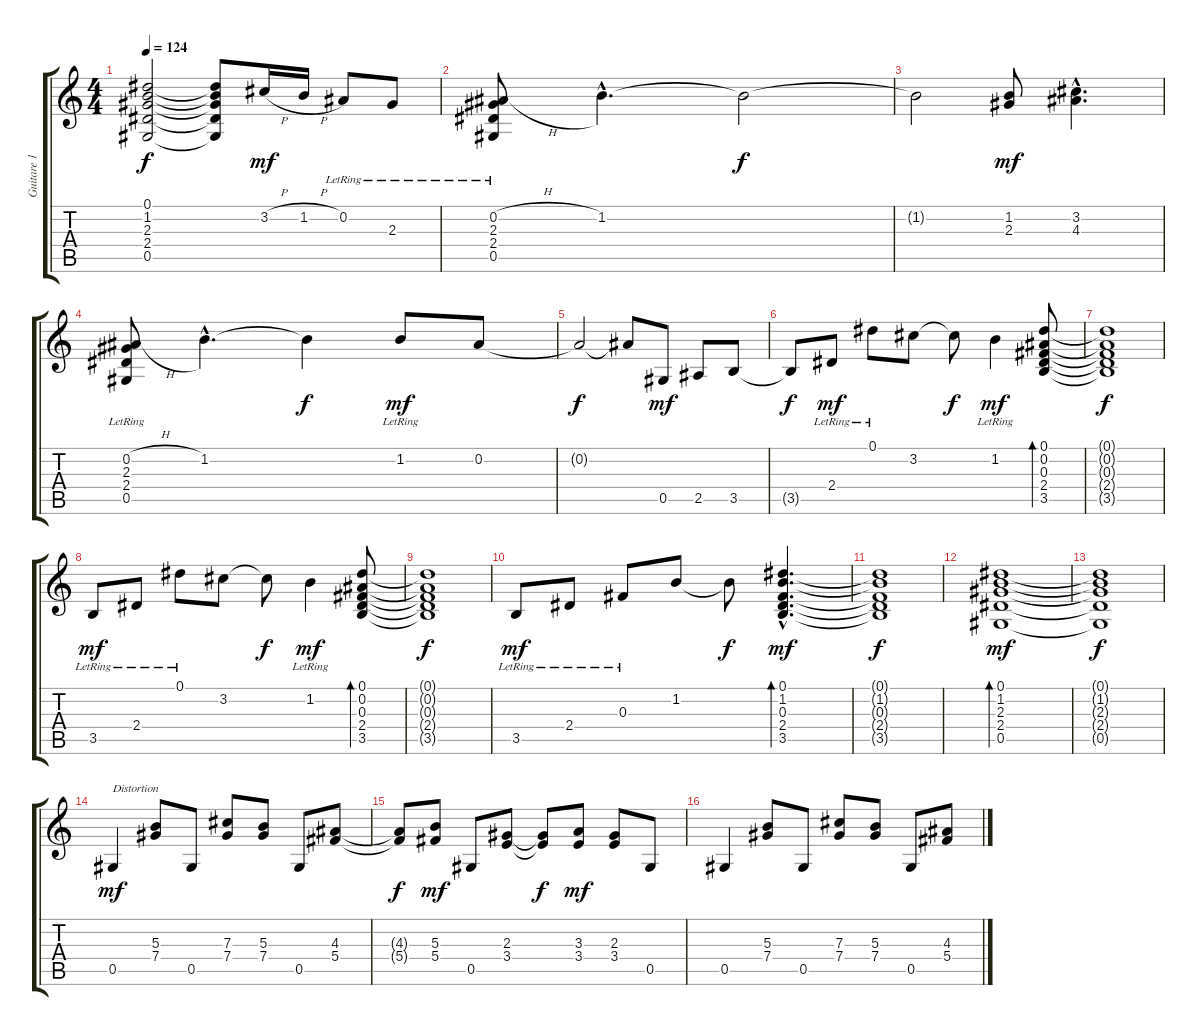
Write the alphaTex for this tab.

\track ("Guitare 1" "Guitare 1") {instrument distortionguitar}
\staff {score tabs}
\tuning (Eb4 Bb3 Gb3 Db3 Ab2 Eb2) {hide}
\ts (4 4)
\tempo 124
\clef g2
\ks c
(0.1{t} 1.2{t} 2.3{t} 2.4{t} 0.5{t}).2{dy f} (0.1{t} 1.2{t} 2.3{t} 2.4{t} 0.5{t}).8 3.2{h}.16{dy mf} 1.2{h}.16 0.2{lr}.8 2.3{lr}.8 |
(0.2{h} 2.3{lr} 2.4{lr} 0.5{lr}).8 1.2{hac}.4{d} 1.2{t}.2{dy f} |
1.2{t}.2 (1.2 2.3).8{dy mf} (3.2{hac} 4.3{hac}).4{d} |
(0.2{h} 2.3{lr} 2.4{lr} 0.5{lr}).8 1.2{hac}.4{d} 1.2{t}.4{dy f} 1.2{lr}.8{dy mf} 0.2.8 |
0.2{t}.2{dy f} 0.2{t}.8 0.5.8{dy mf} 2.5.8 3.5.8 |
3.5{t}.8{dy f} 2.4{lr}.8{dy mf} 0.1{lr}.8 3.2.8 3.2{t}.8{dy f} 1.2{lr}.4{dy mf} (0.1 0.2 0.3 2.4 3.5).8{bd 240} |
(0.1{t} 0.2{t} 0.3{t} 2.4{t} 3.5{t}).1{dy f} |
3.5{lr}.8{dy mf} 2.4{lr}.8 0.1{lr}.8 3.2.8 3.2{t}.8{dy f} 1.2{lr}.4{dy mf} (0.1 0.2 0.3 2.4 3.5).8{bd 240} |
(0.1{t} 0.2{t} 0.3{t} 2.4{t} 3.5{t}).1{dy f} |
3.5{lr}.8{dy mf} 2.4{lr}.8 0.3{lr}.8 1.2.8 1.2{t}.8{dy f} (0.1{hac} 1.2{hac} 0.3{hac} 2.4{hac} 3.5{hac}).4{d bd 240 dy mf} |
(0.1{t} 1.2{t} 0.3{t} 2.4{t} 3.5{t}).1{dy f} |
(0.1 1.2 2.3 2.4 0.5).1{bd 240 dy mf} |
(0.1{t} 1.2{t} 2.3{t} 2.4{t} 0.5{t}).1{dy f} |
0.5.4{txt "Distortion" dy mf instrument distortionguitar} (5.3 7.4).8 0.5.8 (7.3 7.4).8 (5.3 7.4).8 0.5.8 (4.3 5.4).8 |
(4.3{t} 5.4{t}).8{dy f} (5.3 5.4).8{dy mf} 0.5.8 (2.3 3.4).8 (2.3{t} 3.4{t}).8{dy f} (3.3 3.4).8{dy mf} (2.3 3.4).8 0.5.8 |
0.5.4 (5.3 7.4).8 0.5.8 (7.3 7.4).8 (5.3 7.4).8 0.5.8 (4.3 5.4).8
